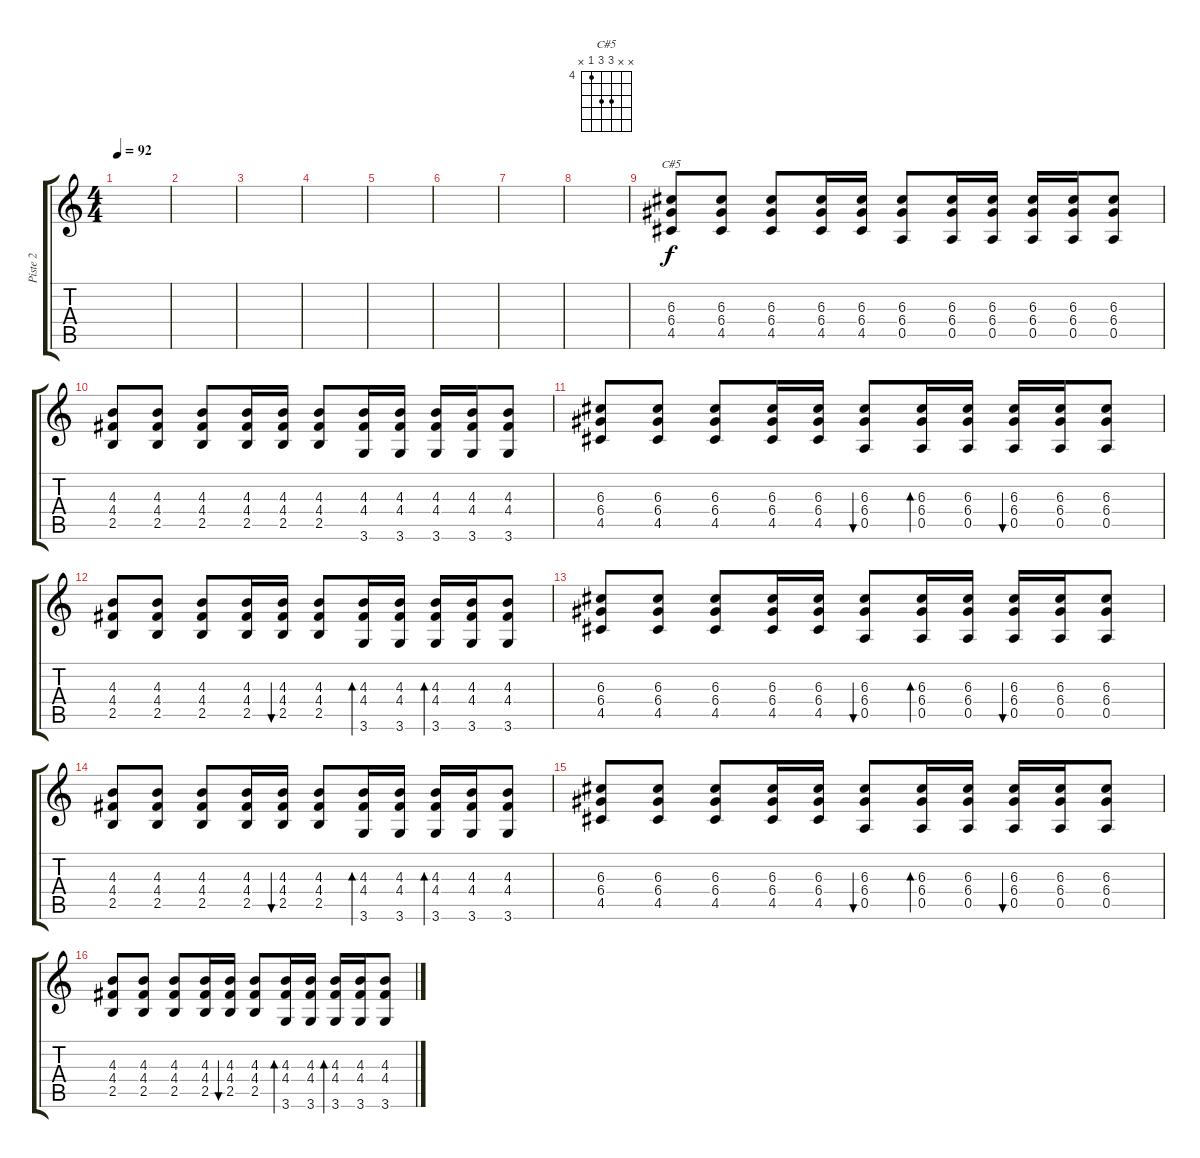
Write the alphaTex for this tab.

\track ("Piste 2" "Piste 2") {instrument acousticguitarsteel}
\staff {score tabs}
\tuning (E4 B3 G3 D3 A2 E2) {hide}
\chord ("C#5" x x 6 6 4 x) {firstfret 4}
\ts (4 4)
\tempo 92
\clef g2
\ks c
|
|
|
|
|
|
|
|
(6.3 6.4 4.5).8{ch "C#5"} (6.3 6.4 4.5).8 (6.3 6.4 4.5).8 (6.3 6.4 4.5).16 (6.3 6.4 4.5).16 (6.3 6.4 0.5).8 (6.3 6.4 0.5).16 (6.3 6.4 0.5).16 (6.3 6.4 0.5).16 (6.3 6.4 0.5).16 (6.3 6.4 0.5).8 |
(4.3 4.4 2.5).8 (4.3 4.4 2.5).8 (4.3 4.4 2.5).8 (4.3 4.4 2.5).16 (4.3 4.4 2.5).16 (4.3 4.4 2.5).8 (4.3 4.4 3.6).16 (4.3 4.4 3.6).16 (4.3 4.4 3.6).16 (4.3 4.4 3.6).16 (4.3 4.4 3.6).8 |
(6.3 6.4 4.5).8 (6.3 6.4 4.5).8 (6.3 6.4 4.5).8 (6.3 6.4 4.5).16 (6.3 6.4 4.5).16 (6.3 6.4 0.5).8{bu 60} (6.3 6.4 0.5).16{bd 60} (6.3 6.4 0.5).16 (6.3 6.4 0.5).16{bu 120} (6.3 6.4 0.5).16 (6.3 6.4 0.5).8 |
(4.3 4.4 2.5).8 (4.3 4.4 2.5).8 (4.3 4.4 2.5).8 (4.3 4.4 2.5).16 (4.3 4.4 2.5).16{bu 120} (4.3 4.4 2.5).8 (4.3 4.4 3.6).16{bd 120} (4.3 4.4 3.6).16 (4.3 4.4 3.6).16{bd 120} (4.3 4.4 3.6).16 (4.3 4.4 3.6).8 |
(6.3 6.4 4.5).8 (6.3 6.4 4.5).8 (6.3 6.4 4.5).8 (6.3 6.4 4.5).16 (6.3 6.4 4.5).16 (6.3 6.4 0.5).8{bu 60} (6.3 6.4 0.5).16{bd 60} (6.3 6.4 0.5).16 (6.3 6.4 0.5).16{bu 120} (6.3 6.4 0.5).16 (6.3 6.4 0.5).8 |
(4.3 4.4 2.5).8 (4.3 4.4 2.5).8 (4.3 4.4 2.5).8 (4.3 4.4 2.5).16 (4.3 4.4 2.5).16{bu 120} (4.3 4.4 2.5).8 (4.3 4.4 3.6).16{bd 120} (4.3 4.4 3.6).16 (4.3 4.4 3.6).16{bd 120} (4.3 4.4 3.6).16 (4.3 4.4 3.6).8 |
(6.3 6.4 4.5).8 (6.3 6.4 4.5).8 (6.3 6.4 4.5).8 (6.3 6.4 4.5).16 (6.3 6.4 4.5).16 (6.3 6.4 0.5).8{bu 60} (6.3 6.4 0.5).16{bd 60} (6.3 6.4 0.5).16 (6.3 6.4 0.5).16{bu 120} (6.3 6.4 0.5).16 (6.3 6.4 0.5).8 |
(4.3 4.4 2.5).8 (4.3 4.4 2.5).8 (4.3 4.4 2.5).8 (4.3 4.4 2.5).16 (4.3 4.4 2.5).16{bu 120} (4.3 4.4 2.5).8 (4.3 4.4 3.6).16{bd 120} (4.3 4.4 3.6).16 (4.3 4.4 3.6).16{bd 120} (4.3 4.4 3.6).16 (4.3 4.4 3.6).8
